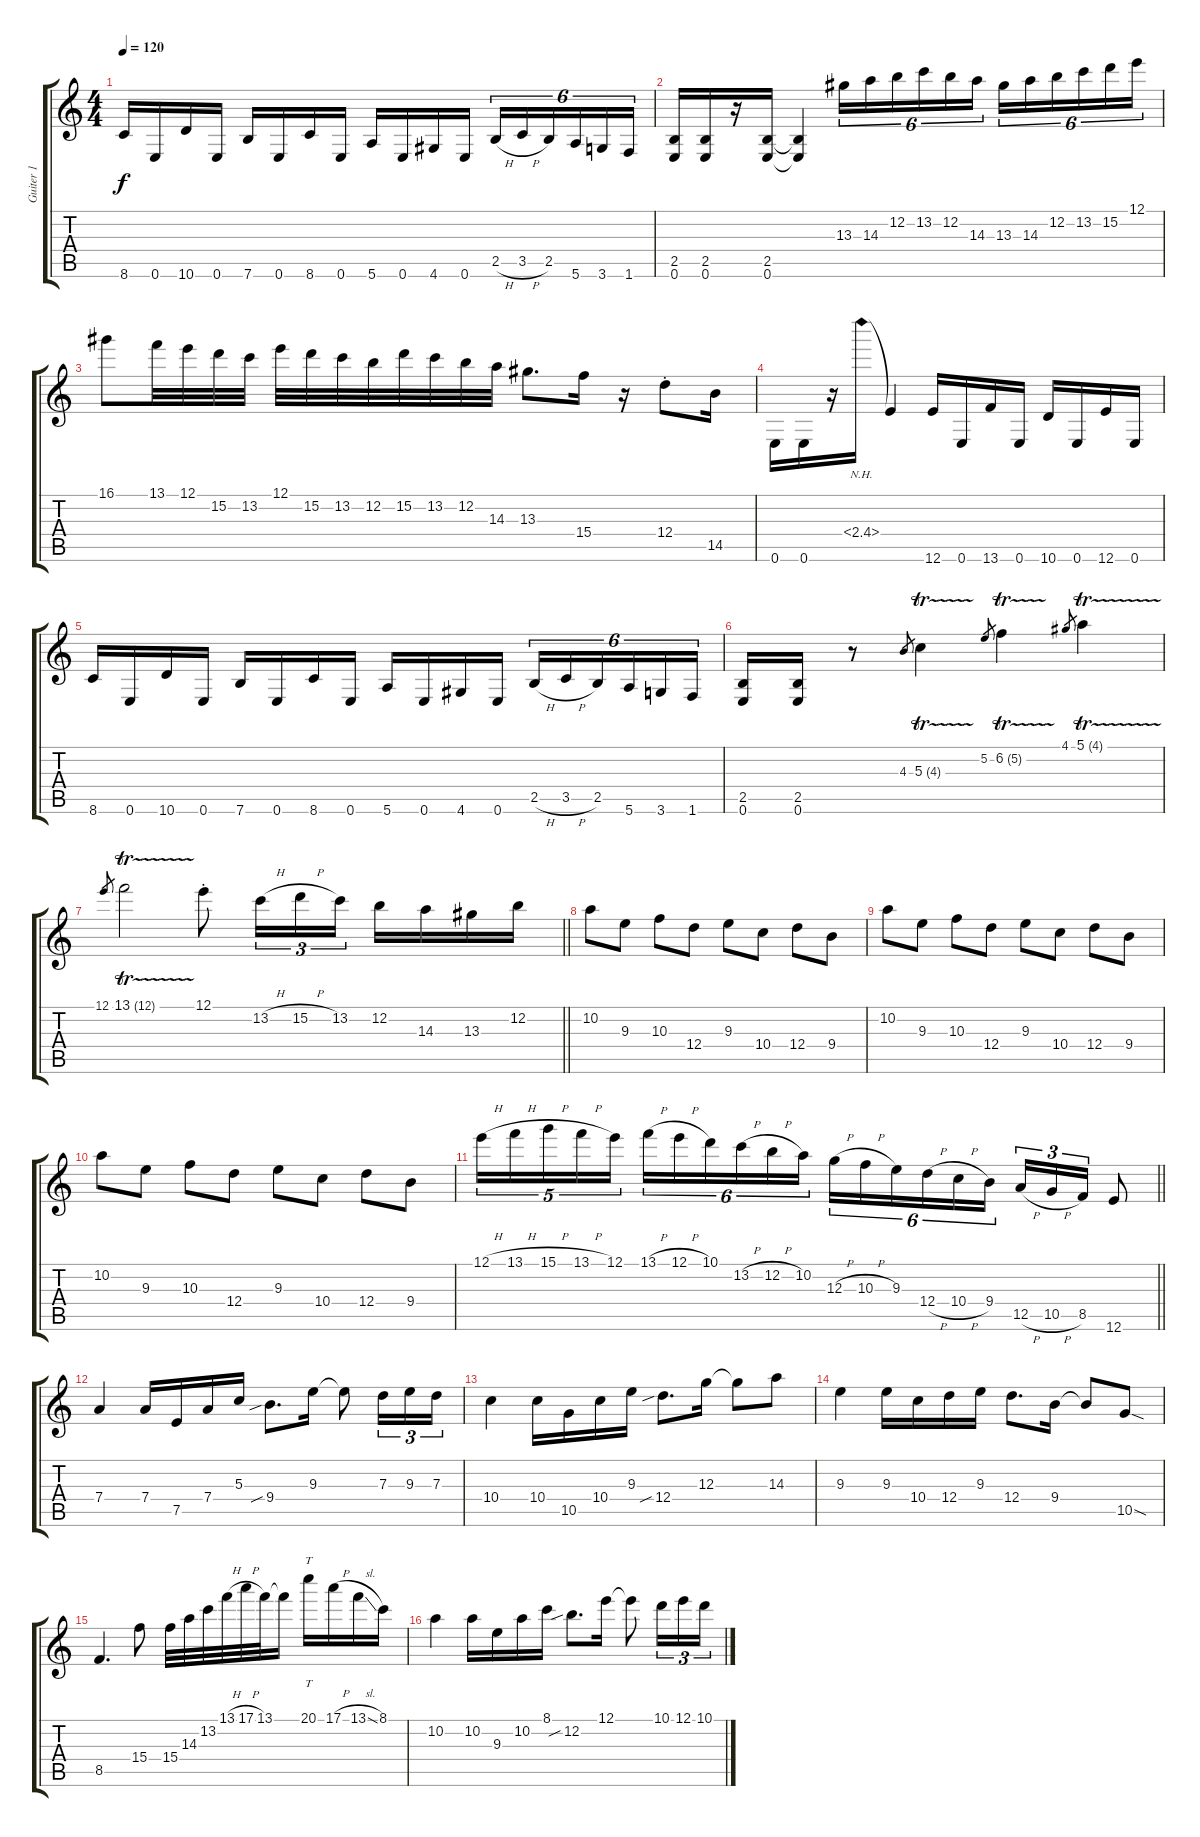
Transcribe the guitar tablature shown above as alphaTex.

\track ("Guiter 1" "Guiter 1") {instrument distortionguitar}
\staff {score tabs}
\tuning (E4 B3 G3 D3 A2 E2) {hide}
\ts (4 4)
\tempo 120
\clef g2
\ks c
8.6.16{dy f} 0.6.16 10.6.16 0.6.16 7.6.16 0.6.16 8.6.16 0.6.16 5.6.16 0.6.16 4.6.16 0.6.16 2.5{h}.16{tu (6 4)} 3.5{h}.16{tu (6 4)} 2.5.16{tu (6 4)} 5.6.16{tu (6 4)} 3.6.16{tu (6 4)} 1.6.16{tu (6 4)} |
(2.5 0.6).16 (2.5 0.6).16 r.16 (2.5 0.6).16 (2.5{t} 0.6{t}).4 13.3.16{tu (6 4)} 14.3.16{tu (6 4)} 12.2.16{tu (6 4)} 13.2.16{tu (6 4)} 12.2.16{tu (6 4)} 14.3.16{tu (6 4)} 13.3.16{tu (6 4)} 14.3.16{tu (6 4)} 12.2.16{tu (6 4)} 13.2.16{tu (6 4)} 15.2.16{tu (6 4)} 12.1.16{tu (6 4)} |
16.1.8 13.1.32 12.1.32 15.2.32 13.2.32 12.1.32 15.2.32 13.2.32 12.2.32 15.2.32 13.2.32 12.2.32 14.3.32 13.3.8{d} 15.4.16 r.16 12.4{st}.8 14.5.16 |
0.6.16 0.6.16 r.16 2.4{nh}.16 2.4{t}.4 12.6.16 0.6.16 13.6.16 0.6.16 10.6.16 0.6.16 12.6.16 0.6.16 |
8.6.16 0.6.16 10.6.16 0.6.16 7.6.16 0.6.16 8.6.16 0.6.16 5.6.16 0.6.16 4.6.16 0.6.16 2.5{h}.16{tu (6 4)} 3.5{h}.16{tu (6 4)} 2.5.16{tu (6 4)} 5.6.16{tu (6 4)} 3.6.16{tu (6 4)} 1.6.16{tu (6 4)} |
(2.5 0.6).16 (2.5 0.6).16 r.8 4.3.8{gr} 5.3{tr (4 64)}.4 5.2.8{gr} 6.2{tr (5 64)}.4 4.1.8{gr} 5.1{tr (4 64)}.4 |
\barLineRight lightlight
12.1.8{gr} 13.1{tr (12 64)}.2 12.1{st}.8 13.2{h}.16{tu (3 2)} 15.2{h}.16{tu (3 2)} 13.2.16{tu (3 2)} 12.2.16 14.3.16 13.3.16 12.2.16 |
10.2.8 9.3.8 10.3.8 12.4.8 9.3.8 10.4.8 12.4.8 9.4.8 |
10.2.8 9.3.8 10.3.8 12.4.8 9.3.8 10.4.8 12.4.8 9.4.8 |
10.2.8 9.3.8 10.3.8 12.4.8 9.3.8 10.4.8 12.4.8 9.4.8 |
\barLineRight lightlight
12.1{h}.16{tu (5 4)} 13.1{h}.16{tu (5 4)} 15.1{h}.16{tu (5 4)} 13.1{h}.16{tu (5 4)} 12.1.16{tu (5 4)} 13.1{h}.16{tu (6 4)} 12.1{h}.16{tu (6 4)} 10.1.16{tu (6 4)} 13.2{h}.16{tu (6 4)} 12.2{h}.16{tu (6 4)} 10.2.16{tu (6 4)} 12.3{h}.16{tu (6 4)} 10.3{h}.16{tu (6 4)} 9.3.16{tu (6 4)} 12.4{h}.16{tu (6 4)} 10.4{h}.16{tu (6 4)} 9.4.16{tu (6 4)} 12.5{h}.16{tu (3 2)} 10.5{h}.16{tu (3 2)} 8.5.16{tu (3 2)} 12.6.8 |
7.4.4 7.4.16 7.5.16 7.4.16 5.3.16 9.4{sib}.8{d} 9.3.16 9.3{t}.8 7.3.16{tu (3 2)} 9.3.16{tu (3 2)} 7.3.16{tu (3 2)} |
10.4.4 10.4.16 10.5.16 10.4.16 9.3.16 12.4{sib}.8{d} 12.3.16 12.3{t}.8 14.3.8 |
9.3.4 9.3.16 10.4.16 12.4.16 9.3.16 12.4.8{d} 9.4.16 9.4{t}.8 10.5{sod}.8 |
8.5.4{d} 15.4.8 15.4.32 14.3.32 13.2.32 13.1{h}.32 17.1{h}.32 13.1.32 13.1{t}.16 20.1.16{tt} 17.1{h}.16 13.1{sl}.16 8.1.16 |
10.2.4 10.2.16 9.3.16 10.2.16 8.1.16 12.2{sib}.8{d} 12.1.16 12.1{t}.8 10.1.16{tu (3 2)} 12.1.16{tu (3 2)} 10.1.16{tu (3 2)}
